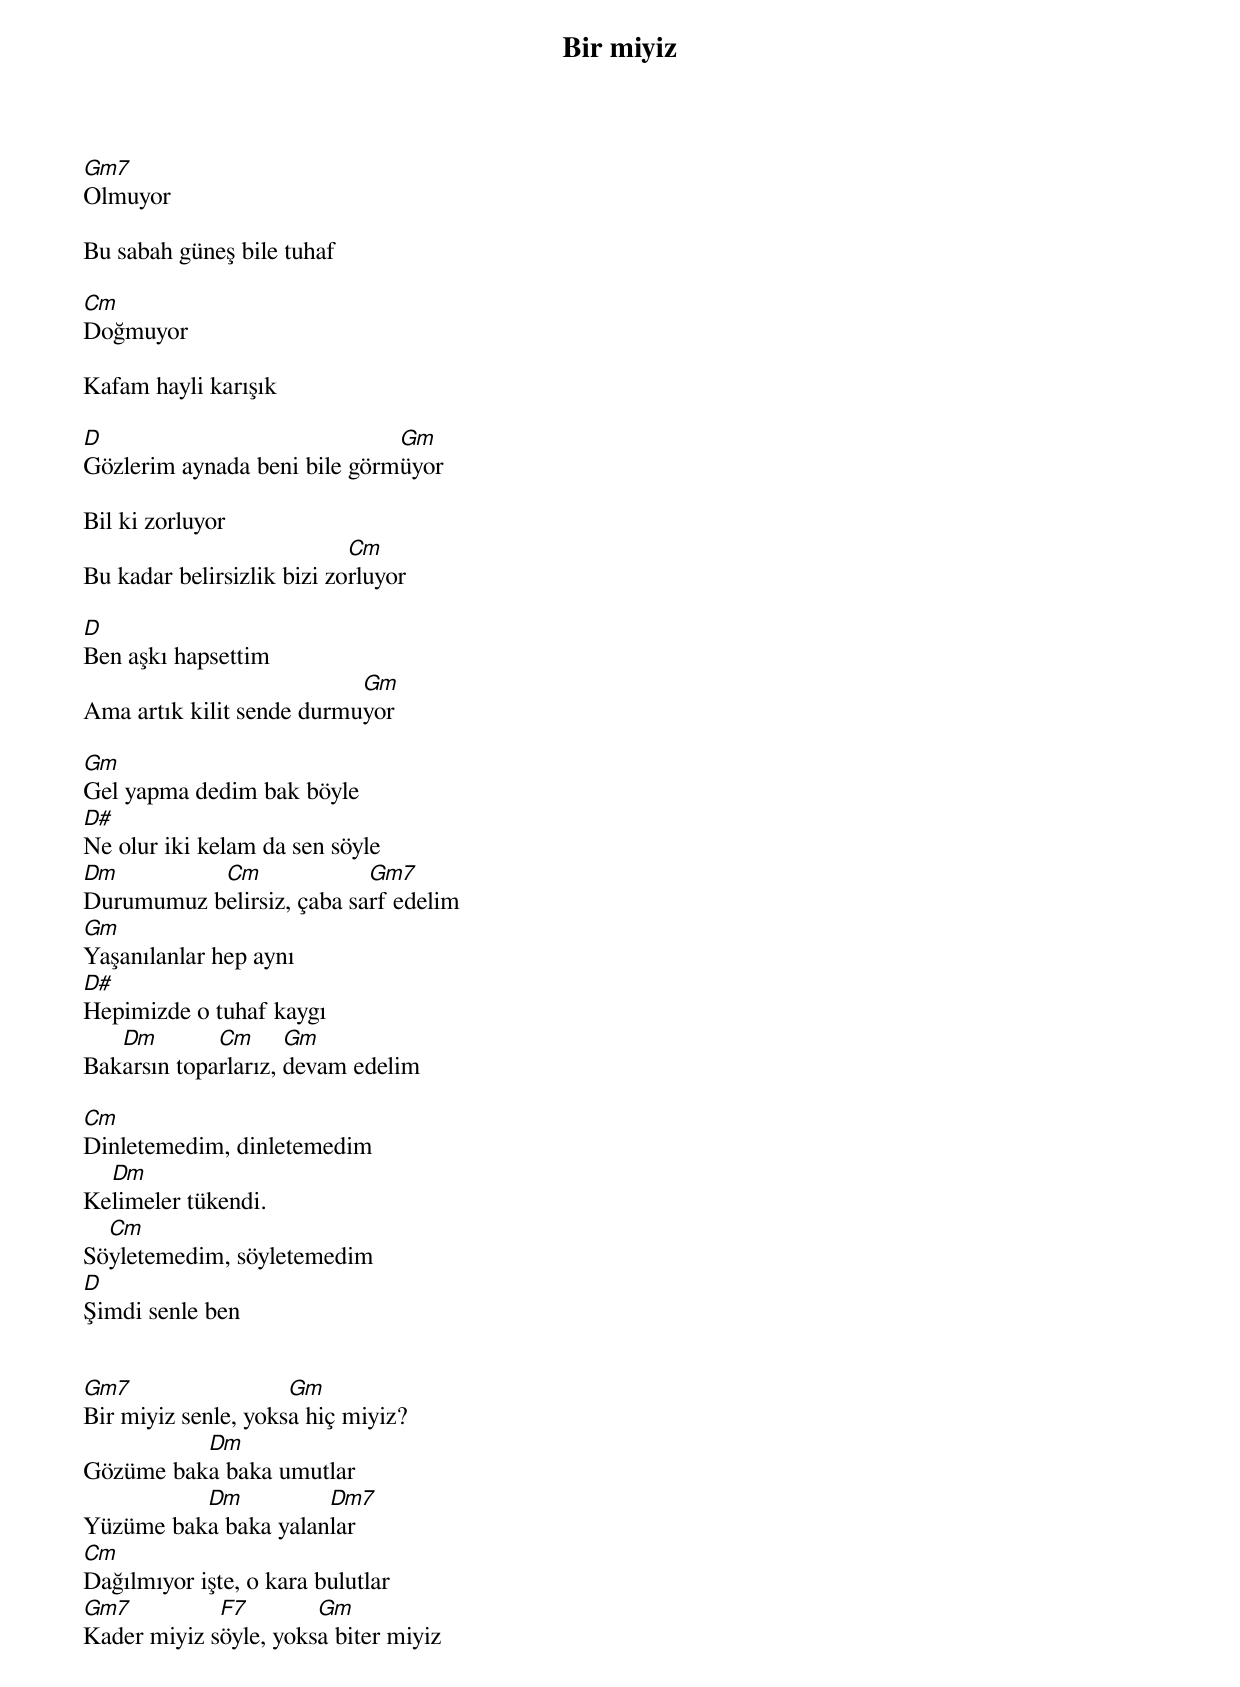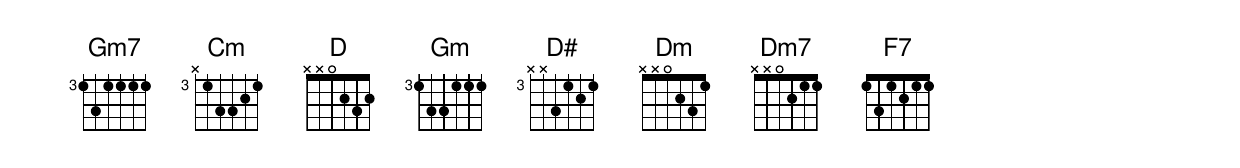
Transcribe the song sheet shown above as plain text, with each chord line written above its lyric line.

{title: Bir miyiz}
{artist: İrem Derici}

Gm7
Olmuyor

Bu sabah güneş bile tuhaf

Cm
Doğmuyor

Kafam hayli karışık

D                             Gm
Gözlerim aynada beni bile görmüyor

Bil ki zorluyor
                            Cm
Bu kadar belirsizlik bizi zorluyor

D
Ben aşkı hapsettim
                           Gm
Ama artık kilit sende durmuyor

Gm
Gel yapma dedim bak böyle
D#
Ne olur iki kelam da sen söyle
Dm         Cm              Gm7
Durumumuz belirsiz, çaba sarf edelim
Gm
Yaşanılanlar hep aynı
D#
Hepimizde o tuhaf kaygı
   Dm        Cm      Gm
Bakarsın toparlarız, devam edelim

Cm
Dinletemedim, dinletemedim
  Dm
Kelimeler tükendi.
  Cm
Söyletemedim, söyletemedim
D
Şimdi senle ben


Gm7                  Gm
Bir miyiz senle, yoksa hiç miyiz?
          Dm
Gözüme baka baka umutlar
          Dm          Dm7
Yüzüme baka baka yalanlar
Cm
Dağılmıyor işte, o kara bulutlar
Gm7          F7        Gm
Kader miyiz söyle, yoksa biter miyiz
